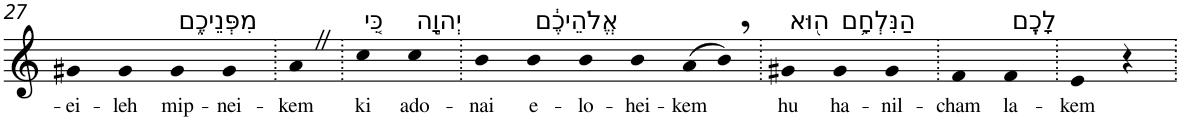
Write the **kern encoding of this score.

**kern	**text
*part1	*part1
*staff1	*staff1
*I"Piano	*
*I'Pno	*
!!LO:PB:g=z
*clefG2	*
*k[]	*
=27	=27
!	!LO:LY:b
4g#X	-ei-
!	!LO:LY:b
4g#	-leh
!LO:TX:a:t=מִפְּנֵיכֶ֑ם	!
!	!LO:LY:b
4g#	mip-
!	!LO:LY:b
4g#	-nei-
=28.	=28.
!	!LO:LY:b
4aZ	-kem
=29.	=29.
!LO:TX:a:t=כִּ֚י	!
!	!LO:LY:b
4cc	ki
!LO:TX:a:t=יְהוָ֣ה	!
!	!LO:LY:b
4cc	ado-
=30.	=30.
!	!LO:LY:b
4b	-nai
!LO:TX:a:t=אֱלֹהֵיכֶ֔ם	!
!	!LO:LY:b
4b	e-
!	!LO:LY:b
4b	-lo-
!	!LO:LY:b
4b	-hei-
!	!LO:LY:b
(>8a	-kem
8b,)	.
=31.	=31.
!LO:TX:a:t=ה֖וּא	!
!	!LO:LY:b
4g#X	hu
!LO:TX:a:t=הַנִּלְחָ֥ם	!
!	!LO:LY:b
4g#	ha-
!	!LO:LY:b
4g#	-nil-
=32.	=32.
!	!LO:LY:b
4f	-cham
!LO:TX:a:t=לָכֶֽם	!
!	!LO:LY:b
4f	la-
=33.	=33.
!	!LO:LY:b
4e	-kem
4r	.
=.	=.
*-	*-
